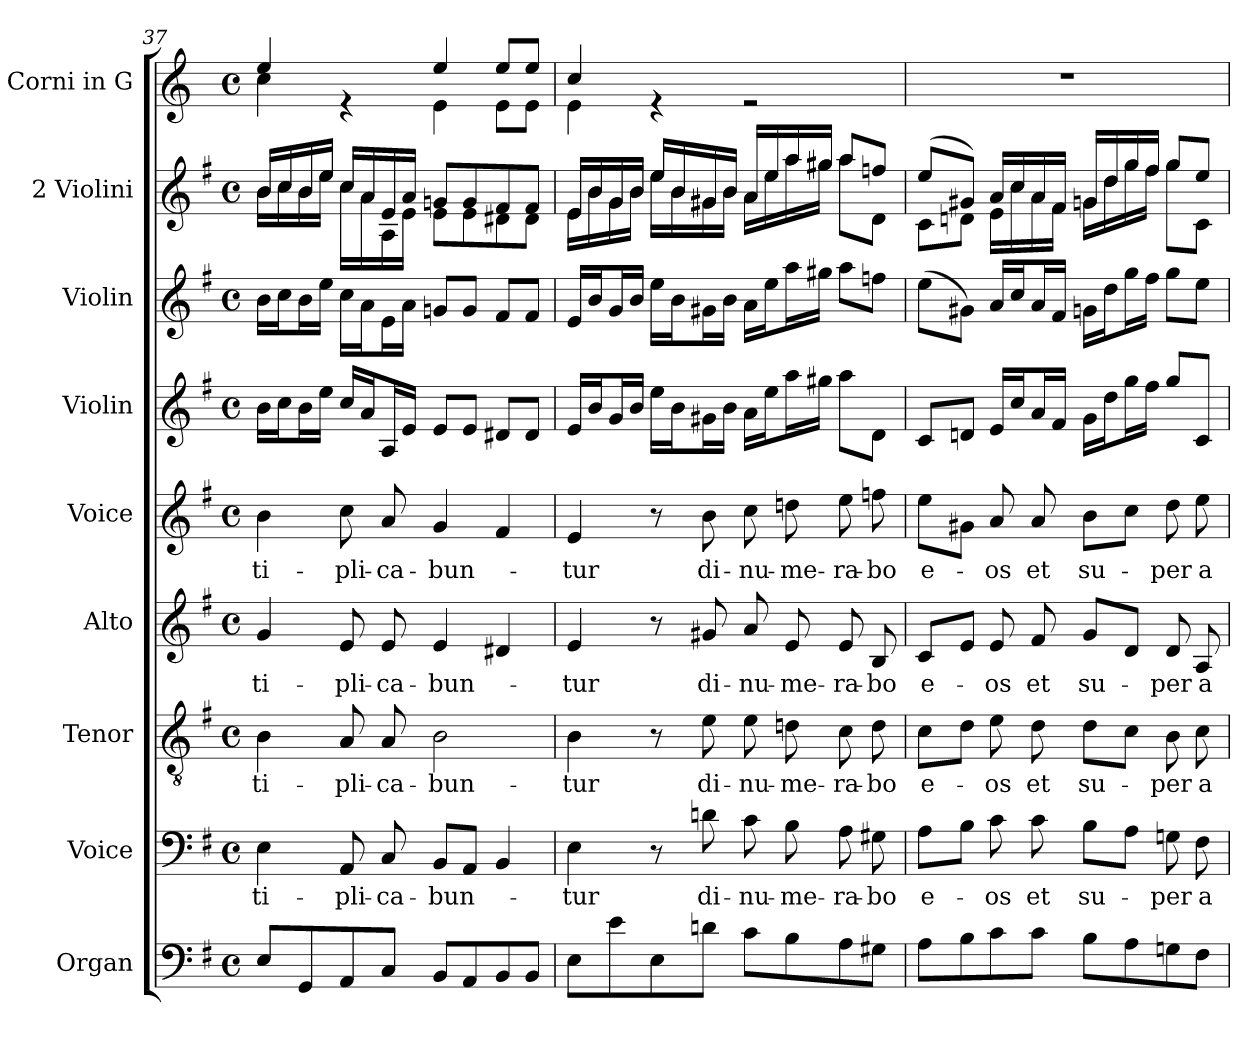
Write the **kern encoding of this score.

**kern	**kern	**text	**kern	**text	**kern	**text	**kern	**text	**kern	**kern	**kern	**kern
*part9	*part8	*part8	*part7	*part7	*part6	*part6	*part5	*part5	*part4	*part3	*part2	*part1
*staff9	*staff8	*staff8	*staff7	*staff7	*staff6	*staff6	*staff5	*staff5	*staff4	*staff3	*staff2	*staff1
*I"Organ	*I"Voice	*	*I"Tenor	*	*I"Alto	*	*I"Voice	*	*I"Violin	*I"Violin	*I"2 Violini	*I"Corni in G
*	*	*	*	*	*	*	*	*	*I'Vln.	*I'Vln.	*I'V	*I'C
!!LO:LB:g=z
*clefF4	*clefF4	*	*clefGv2	*	*clefG2	*	*clefG2	*	*clefG2	*clefG2	*clefG2	*clefG2
*	*	*	*	*	*	*	*	*	*	*	*	*ITrd3c5
*k[f#]	*k[f#]	*	*k[f#]	*	*k[f#]	*	*k[f#]	*	*k[f#]	*k[f#]	*k[f#]	*k[f#]
*M4/4	*M4/4	*	*M4/4	*	*M4/4	*	*M4/4	*	*M4/4	*M4/4	*M4/4	*M4/4
*met(c)	*met(c)	*	*met(c)	*	*met(c)	*	*met(c)	*	*met(c)	*met(c)	*met(c)	*met(c)
=37	=37	=37	=37	=37	=37	=37	=37	=37	=37	=37	=37	=37
!	!	!LO:LY:b	!	!LO:LY:b	!	!LO:LY:b	!	!LO:LY:b	!	!	!	!
*	*	*	*	*	*	*	*	*	*	*	*^	*^
8E/L	4E\	-ti-	4B\	-ti-	4g/	-ti-	4b\	-ti-	16b\LL	16b\LL	16b/LL	16b\LL	4b/	4g\
.	.	.	.	.	.	.	.	.	16cc\J	16cc\J	16cc/	16cc\	.	.
8GG/	.	.	.	.	.	.	.	.	16b\L	16b\L	16b/	16b\	.	.
.	.	.	.	.	.	.	.	.	16ee\JJ	16ee\JJ	16ee/JJ	16ee\JJ	.	.
!	!	!LO:LY:b	!	!LO:LY:b	!	!LO:LY:b	!	!LO:LY:b	!	!	!	!	!	!
8AA/	8AA/	-pli-	8A/	-pli-	8e/	-pli-	8cc\	-pli-	16cc/LL	16cc\LL	16cc/LL	16cc\LL	4re	4ryy
.	.	.	.	.	.	.	.	.	16a/J	16a\J	16a/	16a\	.	.
!	!	!LO:LY:b	!	!LO:LY:b	!	!LO:LY:b	!	!LO:LY:b	!	!	!	!	!	!
8C/J	8C/	-ca-	8A/	-ca-	8e/	-ca-	8a/	-ca-	16A/L	16e\L	16e/	16A\	.	.
.	.	.	.	.	.	.	.	.	16e/JJ	16a\JJ	16a/JJ	16e\JJ	.	.
!	!	!LO:LY:b	!	!LO:LY:b	!	!LO:LY:b	!	!LO:LY:b	!	!	!	!	!	!
8BB/L	8BB/L	-bun-	2B\	-bun-	4e/	-bun-	4g/	-bun-	8e/L	8gn/L	8gn/L	8e\L	4b/	4B\
8AA/	8AA/J	.	.	.	.	.	.	.	8e/J	8g/J	8g/	8e\	.	.
8BB/	4BB/	.	.	.	4d#X/	.	4f#/	.	8d#X/L	8f#/L	8f#/	8d#X\	8b/L	8B\L
8BB/J	.	.	.	.	.	.	.	.	8d#/J	8f#/J	8f#/J	8d#\J	8b/J	8B\J
=38	=38	=38	=38	=38	=38	=38	=38	=38	=38	=38	=38	=38	=38	=38
!	!	!LO:LY:b	!	!LO:LY:b	!	!LO:LY:b	!	!LO:LY:b	!	!	!	!	!	!
8E\L	4E\	-tur	4B\	-tur	4e/	-tur	4e/	-tur	16e/LL	16e/LL	16e/LL	16e\LL	4g/	4B\
.	.	.	.	.	.	.	.	.	16b/J	16b/J	16b/	16b\	.	.
8e\	.	.	.	.	.	.	.	.	16g/L	16g/L	16g/	16g\	.	.
.	.	.	.	.	.	.	.	.	16b/JJ	16b/JJ	16b/JJ	16b\JJ	.	.
8E\	8r	.	8r	.	8r	.	8r	.	16ee\LL	16ee\LL	16ee/LL	16ee\LL	4re	2.ryy
.	.	.	.	.	.	.	.	.	16b\J	16b\J	16b/	16b\	.	.
!	!	!LO:LY:b	!	!LO:LY:b	!	!LO:LY:b	!	!LO:LY:b	!	!	!	!	!	!
8dn\J	8dn\	di-	8e\	di-	8g#X/	di-	8b\	di-	16g#X\L	16g#X\L	16g#X/	16g#\	.	.
.	.	.	.	.	.	.	.	.	16b\JJ	16b\JJ	16b/JJ	16b\JJ	.	.
!	!	!LO:LY:b	!	!LO:LY:b	!	!LO:LY:b	!	!LO:LY:b	!	!	!	!	!	!
8c\L	8c\	-nu-	8e\	-nu-	8a/	-nu-	8cc\	-nu-	16a\LL	16a\LL	16a/LL	16a\LL	2re	.
.	.	.	.	.	.	.	.	.	16ee\J	16ee\J	16ee/	16ee\	.	.
!	!	!LO:LY:b	!	!LO:LY:b	!	!LO:LY:b	!	!LO:LY:b	!	!	!	!	!	!
8B\	8B\	-me-	8dn\	-me-	8e/	-me-	8ddn\	-me-	16aa\L	16aa\L	16aa/	16aa\	.	.
.	.	.	.	.	.	.	.	.	16gg#X\JJ	16gg#X\JJ	16gg#X/JJ	16gg#\JJ	.	.
!	!	!LO:LY:b	!	!LO:LY:b	!	!LO:LY:b	!	!LO:LY:b	!	!	!	!	!	!
8A\	8A\	-ra-	8c\	-ra-	8e/	-ra-	8ee\	-ra-	8aa\L	8aa\L	8aa/L	8aa\L	.	.
!	!	!LO:LY:b	!	!LO:LY:b	!	!LO:LY:b	!	!LO:LY:b	!	!	!	!	!	!
8G#X\J	8G#X\	-bo	8d\	-bo	8B/	-bo	8ffn\	-bo	8d\J	8ffn\J	8ffn/J	8d\J	.	.
*	*	*	*	*	*	*	*	*	*	*	*	*	*v	*v
=39	=39	=39	=39	=39	=39	=39	=39	=39	=39	=39	=39	=39	=39
!	!	!LO:LY:b	!	!LO:LY:b	!	!LO:LY:b	!	!LO:LY:b	!	!	!	!	!
8A\L	8A\L	e-	8c\L	e-	8c/L	e-	8ee\L	e-	8c/L	(8ee\L	(8ee/L	8c\L	1r
8B\	8B\J	.	8d\J	.	8e/J	.	8g#X\J	.	8dn/J	8g#X\J)	8g#X/J)	8dn\J	.
!	!	!LO:LY:b	!	!LO:LY:b	!	!LO:LY:b	!	!LO:LY:b	!	!	!	!	!
8c\	8c\	-os	8e\	-os	8e/	-os	8a/	-os	16e/LL	16a/LL	16a/LL	16e\LL	.
.	.	.	.	.	.	.	.	.	16cc/J	16cc/J	16cc/	16cc\	.
!	!	!LO:LY:b	!	!LO:LY:b	!	!LO:LY:b	!	!LO:LY:b	!	!	!	!	!
8c\J	8c\	et	8d\	et	8f#/	et	8a/	et	16a/L	16a/L	16a/	16a\	.
.	.	.	.	.	.	.	.	.	16f#/JJ	16f#/JJ	16f#/JJ	16f#\JJ	.
!	!	!LO:LY:b	!	!LO:LY:b	!	!LO:LY:b	!	!LO:LY:b	!	!	!	!	!
8B\L	8B\L	su-	8d\L	su-	8g/L	su-	8b\L	su-	16g\LL	16gn\LL	16gn/LL	16g\LL	.
.	.	.	.	.	.	.	.	.	16dd\J	16dd\J	16dd/	16dd\	.
8A\	8A\J	.	8c\J	.	8d/J	.	8cc\J	.	16gg\L	16gg\L	16gg/	16gg\	.
.	.	.	.	.	.	.	.	.	16ff#\JJ	16ff#\JJ	16ff#/JJ	16ff#\JJ	.
!	!	!LO:LY:b	!	!LO:LY:b	!	!LO:LY:b	!	!LO:LY:b	!	!	!	!	!
8Gn\	8Gn\	-per	8B\	-per	8d/	-per	8dd\	-per	8gg/L	8gg\L	8gg/L	8gg\L	.
!	!	!LO:LY:b	!	!LO:LY:b	!	!LO:LY:b	!	!LO:LY:b	!	!	!	!	!
8F#\J	8F#\	a-	8c\	a-	8A/	a-	8ee\	a-	8c/J	8ee\J	8ee/J	8c\J	.
*	*	*	*	*	*	*	*	*	*	*	*v	*v	*
=	=	=	=	=	=	=	=	=	=	=	=	=
*-	*-	*-	*-	*-	*-	*-	*-	*-	*-	*-	*-	*-
